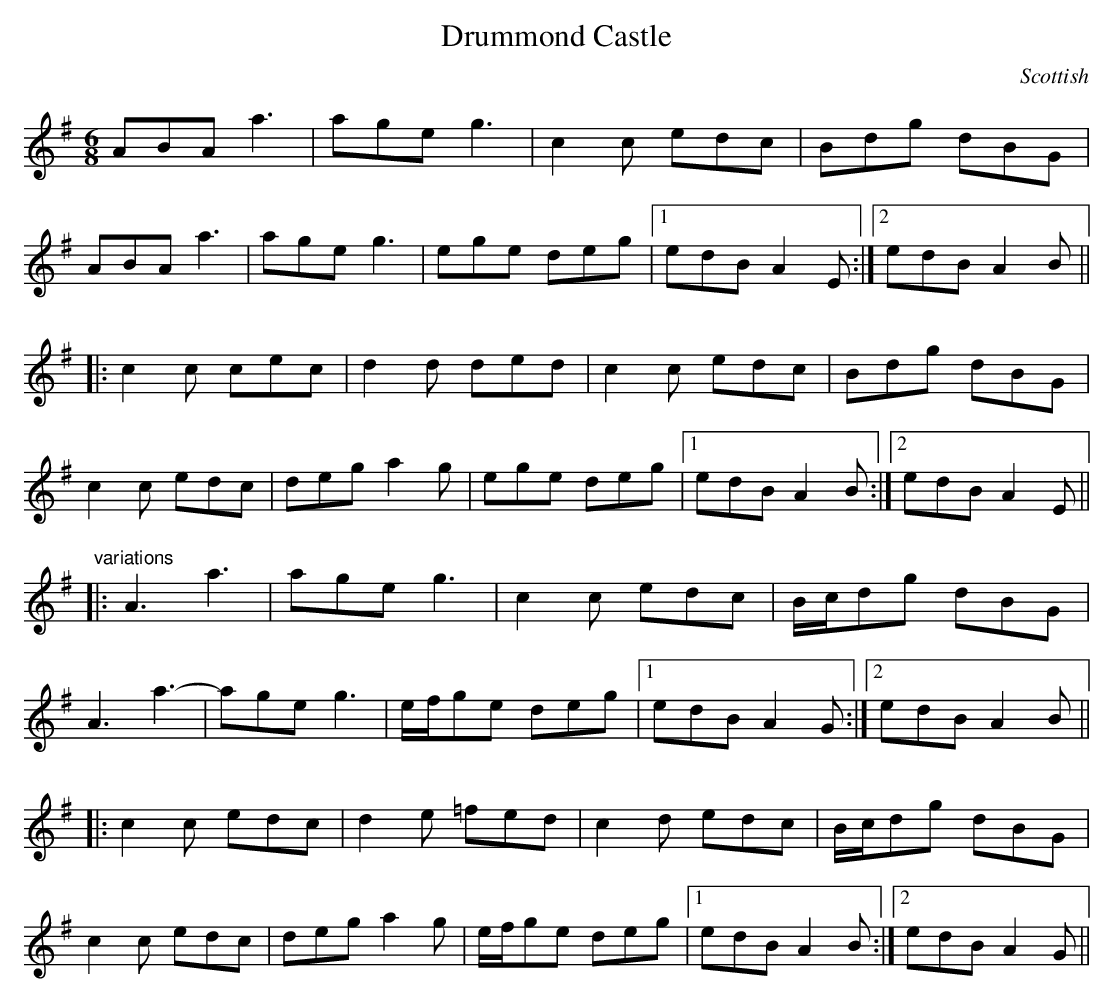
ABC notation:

X:1
T:Drummond Castle
O:Scottish
M:6/8
K:Ador
ABA a3|age g3|c2c edc|Bdg dBG|
ABA a3|age g3|ege deg|1 edB A2E:|2 edB A2B||
|:c2c cec|d2d ded|c2c edc|Bdg dBG|
c2c edc|deg a2g|ege deg|1 edB A2B:|2 edB A2E||
"variations"
|:A3 a3|age g3|c2c edc|B/c/dg dBG|
A3 a3-|age g3|e/f/ge deg|1 edB A2G:|2 edB A2B||
|:c2c edc|d2e =fed|c2d edc|B/c/dg dBG|
c2c edc|deg a2g|e/f/ge deg|1 edB A2B:|2 edB A2G||
